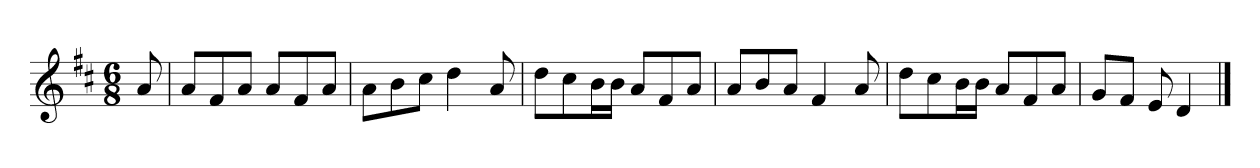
**kern
*part1
*staff1
*k[f#c#]
*M6/8
*MM120
=
8a
=1
8aL
8f#
8aJ
8aL
8f#
8aJ
=2
8aL
8b
8cc#J
4dd
8a
=3
8ddL
8cc#
16bL
16bJJ
8aL
8f#
8aJ
=4
8aL
8b
8aJ
4f#
8a
=5
8ddL
8cc#
16bL
16bJJ
8aL
8f#
8aJ
=6
8gL
8f#J
8e
4d
==
*-
